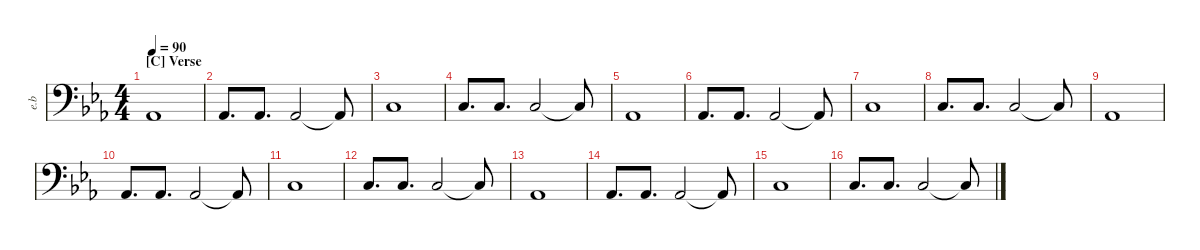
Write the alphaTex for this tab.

\defaultSystemsLayout 4
\hideDynamics
\bracketExtendMode nobrackets
\otherSystemsTrackNameOrientation horizontal
\track ("Electric Bass" "e.b") {instrument electricbassfinger}
\staff {score}
\tuning (G2 D2 A1 E1)
\ts (4 4)
\section ("C" "Verse")
\tempo 90
\clef f4
\ks cminor
4.4{acc b}.1{dy mf beam Up} |
4.4{acc b}.8{d beam Up} 4.4{acc b}.8{d beam Up} 4.4{acc b}.2{beam Up} 4.4{t acc b}.8{beam Up} |
3.3{acc forcenatural}.1{beam Up} |
3.3{acc forcenatural}.8{d beam Up} 3.3{acc forcenatural}.8{d beam Up} 3.3{acc forcenatural}.2{beam Up} 3.3{t acc forcenatural}.8{beam Up} |
4.4{acc b}.1{beam Up} |
4.4{acc b}.8{d beam Up} 4.4{acc b}.8{d beam Up} 4.4{acc b}.2{beam Up} 4.4{t acc b}.8{beam Up} |
3.3{acc forcenatural}.1{beam Up} |
3.3{acc forcenatural}.8{d beam Up} 3.3{acc forcenatural}.8{d beam Up} 3.3{acc forcenatural}.2{beam Up} 3.3{t acc forcenatural}.8{beam Up} |
4.4{acc b}.1{beam Up} |
4.4{acc b}.8{d beam Up} 4.4{acc b}.8{d beam Up} 4.4{acc b}.2{beam Up} 4.4{t acc b}.8{beam Up} |
3.3{acc forcenatural}.1{beam Up} |
3.3{acc forcenatural}.8{d beam Up} 3.3{acc forcenatural}.8{d beam Up} 3.3{acc forcenatural}.2{beam Up} 3.3{t acc forcenatural}.8{beam Up} |
4.4{acc b}.1{beam Up} |
4.4{acc b}.8{d beam Up} 4.4{acc b}.8{d beam Up} 4.4{acc b}.2{beam Up} 4.4{t acc b}.8{beam Up} |
3.3{acc forcenatural}.1{beam Up} |
3.3{acc forcenatural}.8{d beam Up} 3.3{acc forcenatural}.8{d beam Up} 3.3{acc forcenatural}.2{beam Up} 3.3{t acc forcenatural}.8{beam Up}
